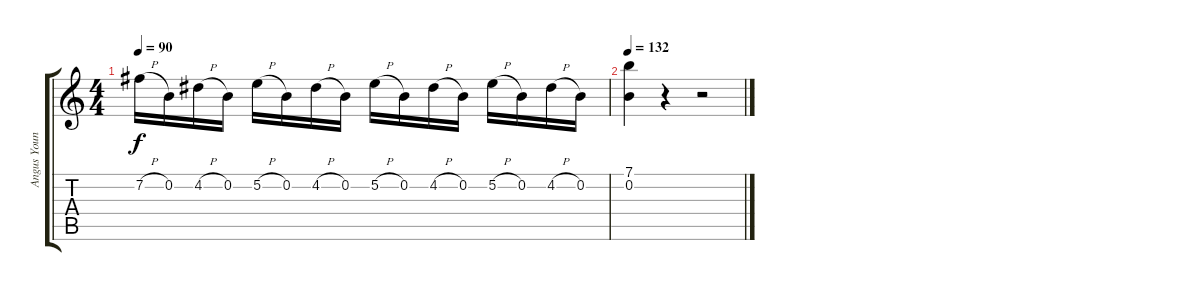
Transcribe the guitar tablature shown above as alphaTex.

\track ("Angus Young" "Angus Youn") {instrument overdrivenguitar}
\staff {score tabs}
\tuning (E4 B3 G3 D3 A2 E2) {hide}
\ts (4 4)
\tempo 90
\clef g2
\ks c
7.2{h}.16{dy f} 0.2.16 4.2{h}.16 0.2.16 5.2{h}.16 0.2.16 4.2{h}.16 0.2.16 5.2{h}.16 0.2.16 4.2{h}.16 0.2.16 5.2{h}.16 0.2.16 4.2{h}.16 0.2.16 |
\tempo 132
(7.1 0.2).4 r.4 r.2
